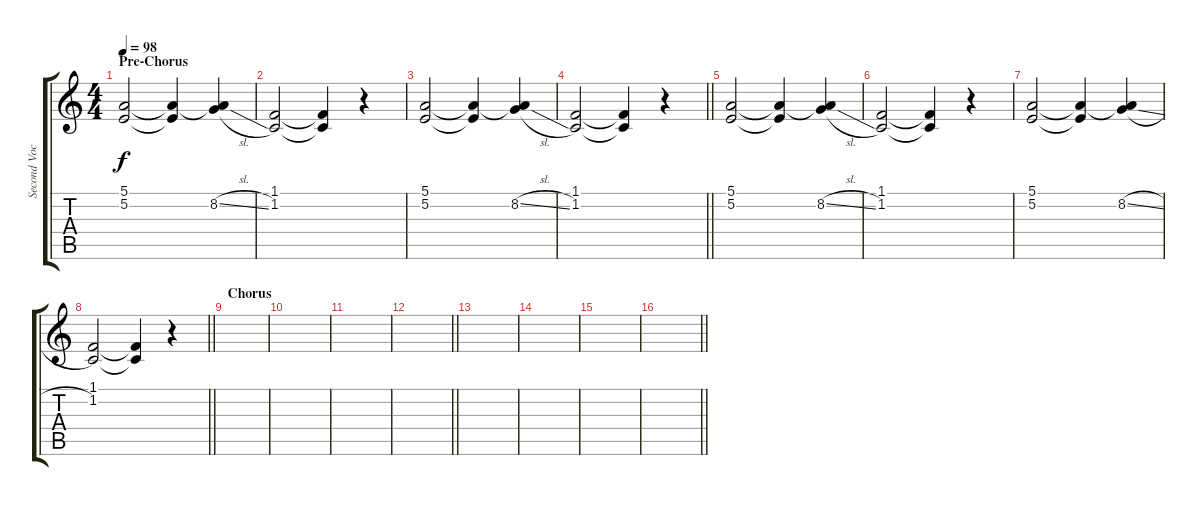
\track ("Second Vocal" "Second Voc") {instrument piccolo}
\staff {score tabs}
\tuning (E4 B3 G3 D3 A2 E2) {hide}
\ts (4 4)
\section ("" "Pre-Chorus")
\tempo 98
\clef g2
\ks c
(5.1 5.2).2{dy f} (5.1{t} 5.2{t}).4 (5.1{t} 8.2{sl}).4 |
(1.1 1.2).2 (1.1{t} 1.2{t}).4 r.4 |
(5.1 5.2).2 (5.1{t} 5.2{t}).4 (5.1{t} 8.2{sl}).4 |
\barLineRight lightlight
(1.1 1.2).2 (1.1{t} 1.2{t}).4 r.4 |
(5.1 5.2).2 (5.1{t} 5.2{t}).4 (5.1{t} 8.2{sl}).4 |
(1.1 1.2).2 (1.1{t} 1.2{t}).4 r.4 |
(5.1 5.2).2 (5.1{t} 5.2{t}).4 (5.1{t} 8.2{sl}).4 |
\barLineRight lightlight
(1.1 1.2).2 (1.1{t} 1.2{t}).4 r.4 |
\section ("" "Chorus")
|
|
|
\barLineRight lightlight
|
|
|
|
\barLineRight lightlight
